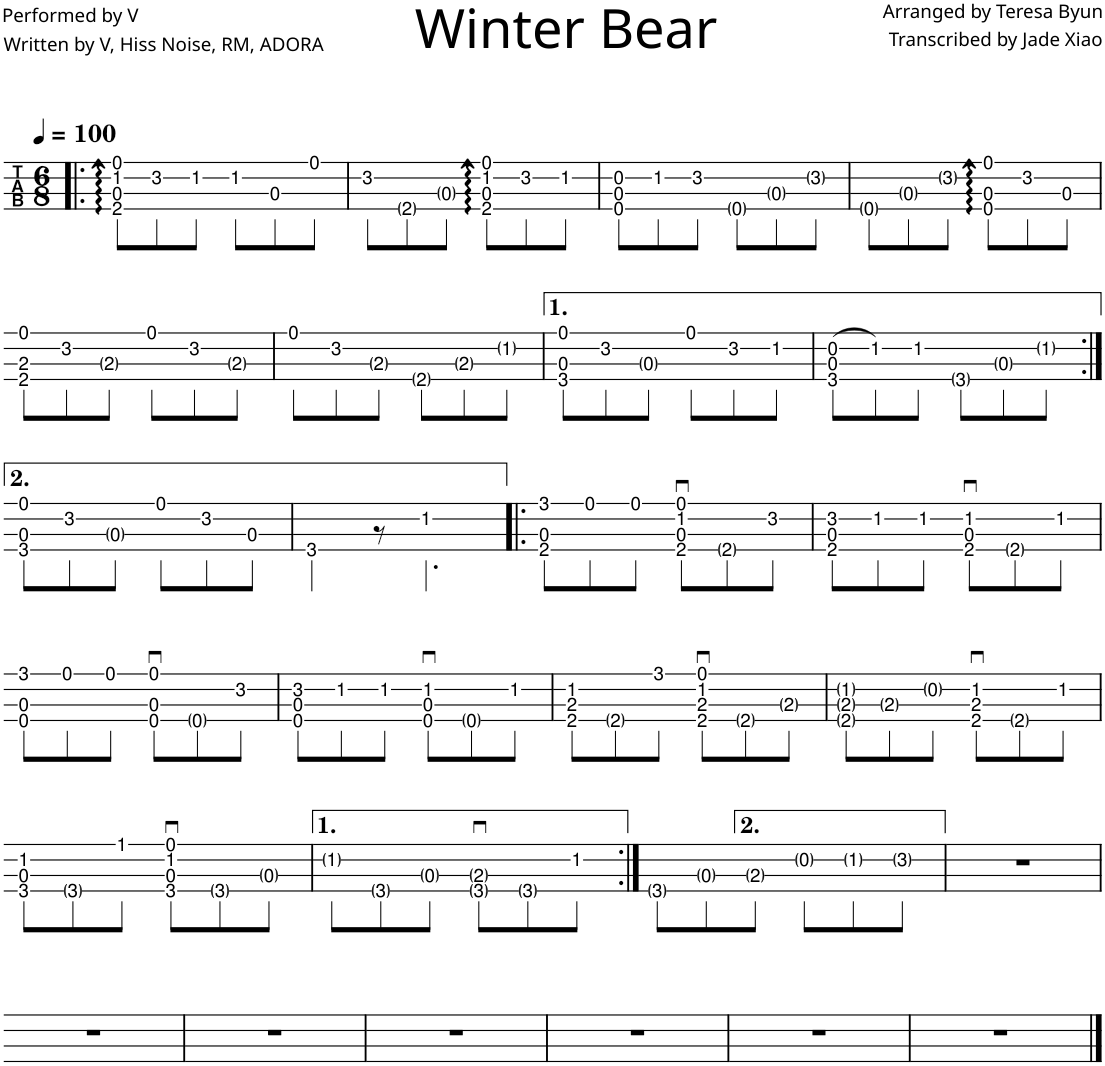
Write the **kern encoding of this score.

**kern
*part1
*staff1
*I"Ukulele
*I'Uk.
*stria4
*
*k[]
*M6/8
*MM100
=1!|:
8A\:: 8c\:: 8f\:: 8a\::L
8g\
8f\J
8f\L
8c\
8a\J
=2
8g\L
8A\
8c\J
8A\:: 8c\:: 8f\:: 8a\::L
8g\
8f\J
=3
8G\ 8c\ 8e\L
8f\
8g\J
8G\L
8c\
8g\J
=4
8G\L
8c\
8g\J
8G\:: 8c\:: 8a\::L
8g\
8c\J
!!LO:LB:g=z
=5
8A\ 8d\ 8a\L
8g\
8d\J
8a\L
8g\
8d\J
=6
8a\L
8g\
8d\J
8A\L
8d\
8f\J
=7
8B-\ 8c\ 8a\L
8g\
8c\J
8a\L
8g\
8f\J
=8
(8B-\ 8c\ 8e\L
8f\)
8f\J
8B-\L
8c\
8f\J
!!LO:LB:g=z
=9:|!
8B-\ 8c\ 8a\L
8g\
8c\J
8a\L
8g\
8c\J
=10
4B-\
8r
4.f\
=11!|:
8A\ 8c\ 8cc\L
8a\
8a\J
8A\u 8c\u 8f\u 8a\uL
8A\
8g\J
=12
8A\ 8c\ 8g\L
8f\
8f\J
8A\u 8c\u 8f\u 8a\uL
8A\
8f\J
!!LO:LB:g=z
=13
8G\ 8c\ 8cc\L
8a\
8a\J
8G\u 8c\u 8a\uL
8G\
8g\J
=14
8G\ 8c\ 8g\L
8f\
8f\J
8G\u 8c\u 8f\u 8a\uL
8G\
8f\J
=15
8A\ 8d\ 8f\L
8A\
8cc\J
8A\u 8d\u 8f\u 8a\uL
8A\
8d\J
=16
8A\ 8d\ 8f\L
8d\
8e\J
8A\u 8d\u 8f\u 8a\uL
8A\
8f\J
!!LO:LB:g=z
=17
8B-\ 8c\ 8f\L
8B-\
8b-\J
8B-\u 8c\u 8f\u 8a\uL
8B-\
8c\J
=18
8f\L
8B-\
8c\J
8B-\u 8d\u 8e\u 8a\uL
8B-\
8f\J
=19:|!
8B-\L
8c\
8d\J
8e\L
8f\
8g\J
=20
2.r
!!LO:LB:g=z
=21
2.r
=22
2.r
=23
2.r
=24
2.r
=25
2.r
=26
2.r
==
*-
